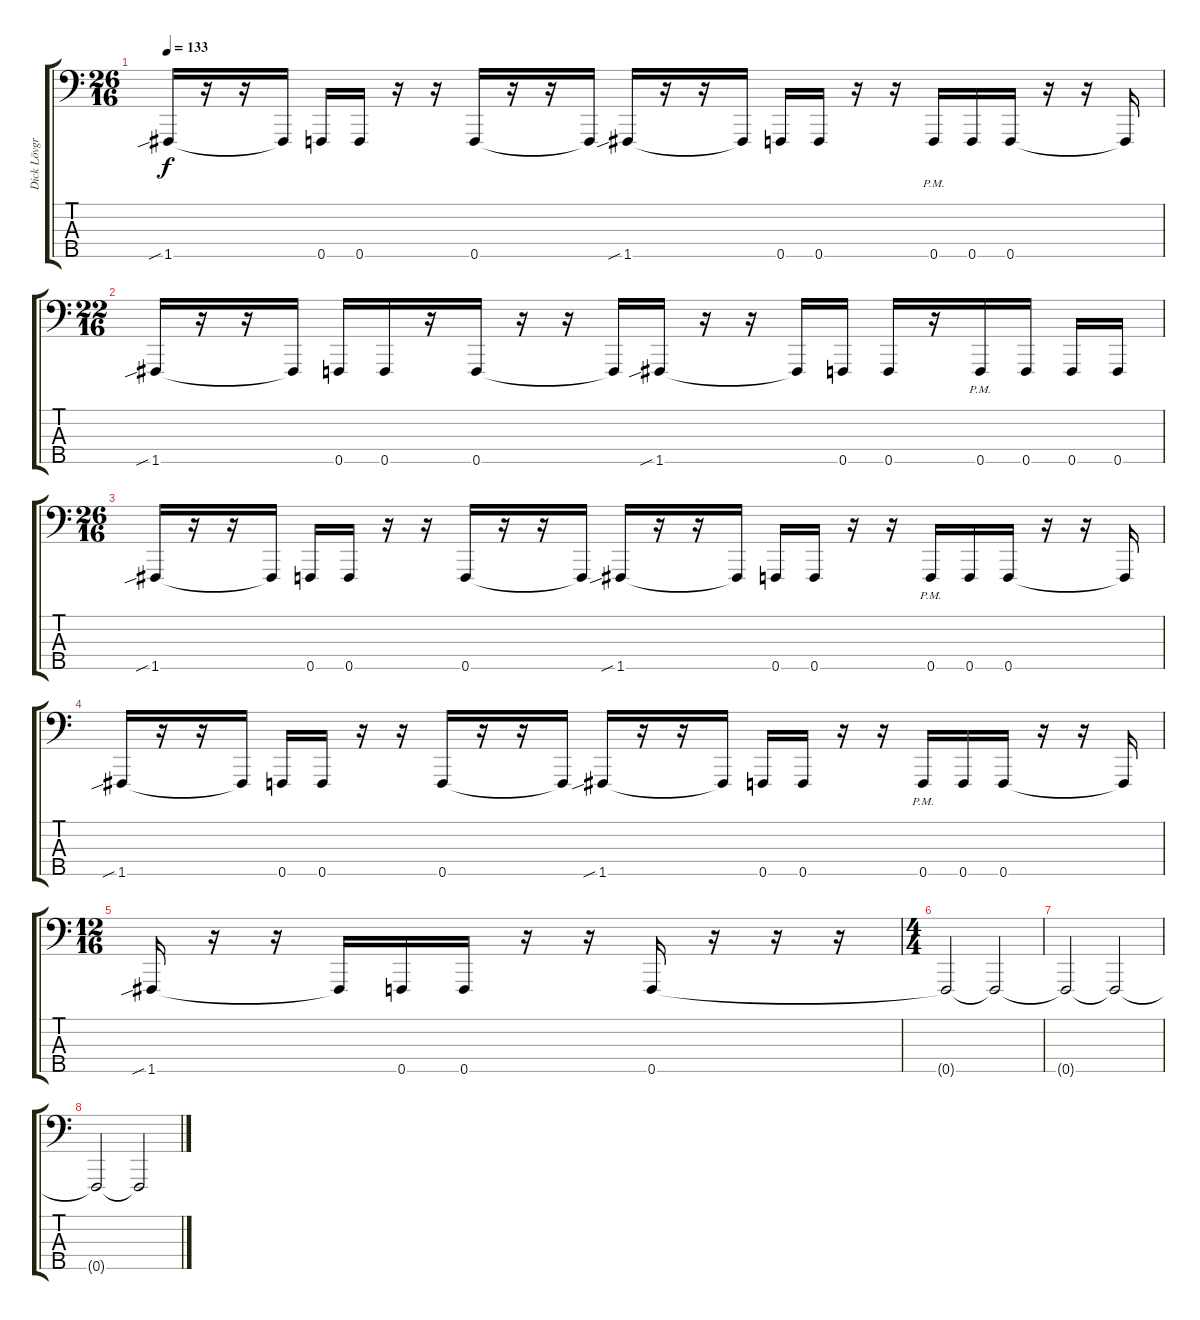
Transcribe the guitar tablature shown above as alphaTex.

\track ("Dick Lövgren / ( album : Fredrik )" "Dick Lövgr") {instrument electricbasspick}
\staff {score tabs}
\tuning (Db2 Ab1 Eb1 Bb0 F0) {hide}
\ts (26 16)
\tempo 133
\clef f4
\ks c
1.5{sib}.16{dy f} r.16 r.16 1.5{t}.16 0.5.16 0.5.16 r.16 r.16 0.5.16 r.16 r.16 0.5{t}.16 1.5{sib}.16 r.16 r.16 1.5{t}.16 0.5.16 0.5.16 r.16 r.16 0.5{pm}.16 0.5.16 0.5.16 r.16 r.16 0.5{t}.16 |
\ts (22 16)
1.5{sib}.16 r.16 r.16 1.5{t}.16 0.5.16 0.5.16 r.16 0.5.16 r.16 r.16 0.5{t}.16 1.5{sib}.16 r.16 r.16 1.5{t}.16 0.5.16 0.5.16 r.16 0.5{pm}.16 0.5.16 0.5.16 0.5.16 |
\ts (26 16)
1.5{sib}.16 r.16 r.16 1.5{t}.16 0.5.16 0.5.16 r.16 r.16 0.5.16 r.16 r.16 0.5{t}.16 1.5{sib}.16 r.16 r.16 1.5{t}.16 0.5.16 0.5.16 r.16 r.16 0.5{pm}.16 0.5.16 0.5.16 r.16 r.16 0.5{t}.16 |
1.5{sib}.16 r.16 r.16 1.5{t}.16 0.5.16 0.5.16 r.16 r.16 0.5.16 r.16 r.16 0.5{t}.16 1.5{sib}.16 r.16 r.16 1.5{t}.16 0.5.16 0.5.16 r.16 r.16 0.5{pm}.16 0.5.16 0.5.16 r.16 r.16 0.5{t}.16 |
\ts (12 16)
1.5{sib}.16 r.16 r.16 1.5{t}.16 0.5.16 0.5.16 r.16 r.16 0.5.16 r.16 r.16 r.16 |
\ts (4 4)
0.5{t}.2 0.5{t}.2 |
0.5{t}.2 0.5{t}.2 |
0.5{t}.2 0.5{t}.2
